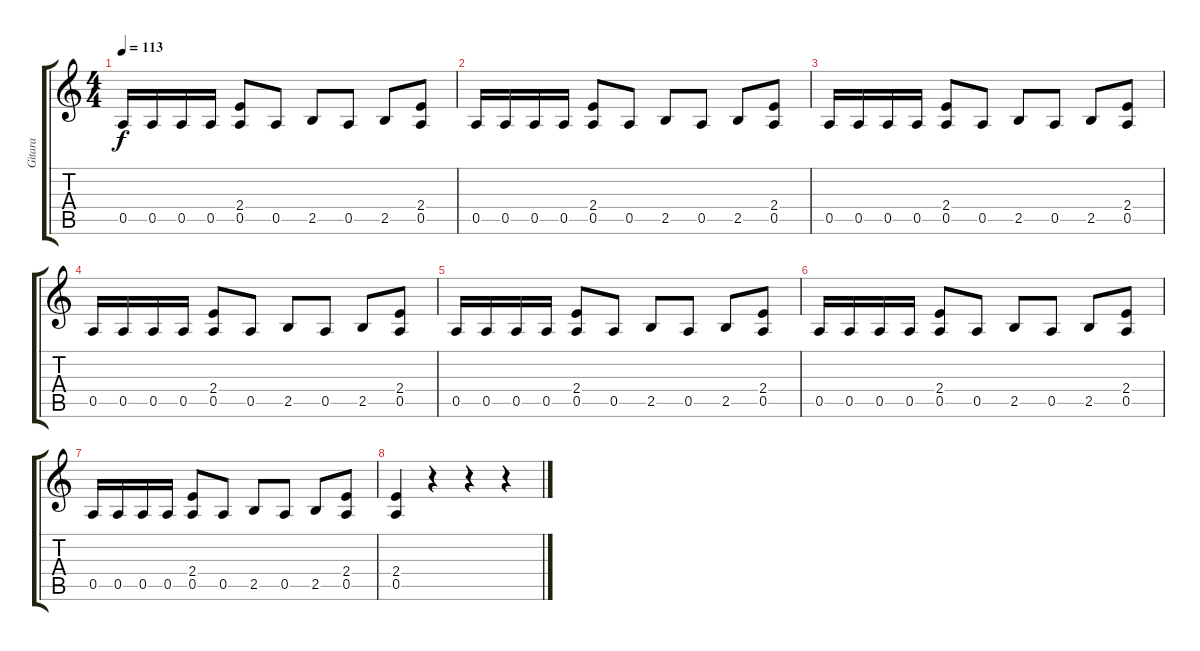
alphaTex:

\track ("Gitara" "Gitara") {instrument overdrivenguitar}
\staff {score tabs}
\tuning (E4 B3 G3 D3 A2 E2) {hide}
\ts (4 4)
\tempo 113
\clef g2
\ks c
0.5.16{dy f} 0.5.16 0.5.16 0.5.16 (2.4 0.5).8 0.5.8 2.5.8 0.5.8 2.5.8 (2.4 0.5).8 |
0.5.16 0.5.16 0.5.16 0.5.16 (2.4 0.5).8 0.5.8 2.5.8 0.5.8 2.5.8 (2.4 0.5).8 |
0.5.16 0.5.16 0.5.16 0.5.16 (2.4 0.5).8 0.5.8 2.5.8 0.5.8 2.5.8 (2.4 0.5).8 |
0.5.16 0.5.16 0.5.16 0.5.16 (2.4 0.5).8 0.5.8 2.5.8 0.5.8 2.5.8 (2.4 0.5).8 |
0.5.16 0.5.16 0.5.16 0.5.16 (2.4 0.5).8 0.5.8 2.5.8 0.5.8 2.5.8 (2.4 0.5).8 |
0.5.16 0.5.16 0.5.16 0.5.16 (2.4 0.5).8 0.5.8 2.5.8 0.5.8 2.5.8 (2.4 0.5).8 |
0.5.16 0.5.16 0.5.16 0.5.16 (2.4 0.5).8 0.5.8 2.5.8 0.5.8 2.5.8 (2.4 0.5).8 |
(2.4 0.5).4 r.4 r.4 r.4
